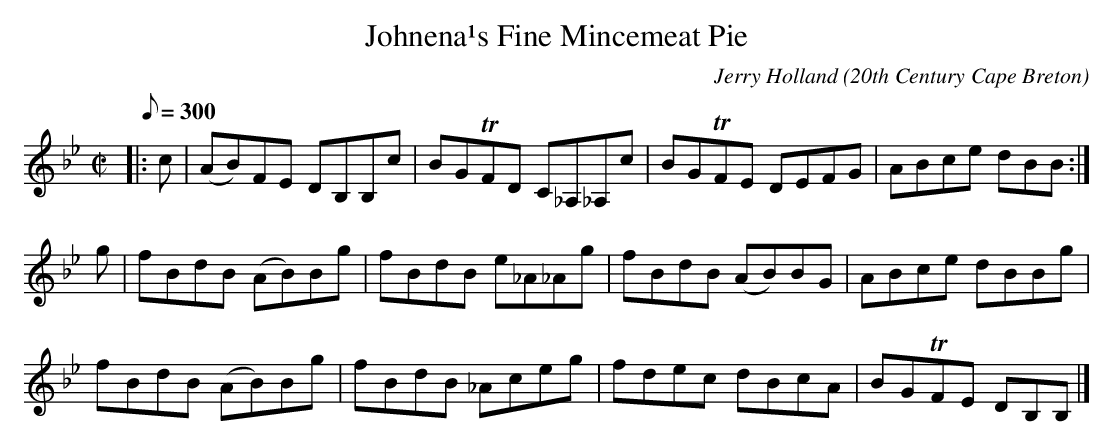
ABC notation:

X:1
T:Johnena¹s Fine Mincemeat Pie
C:Jerry Holland
O:20th Century Cape Breton
L:1/8
Q:300
M:C|
K:Bb
|:c|(AB)FE DB,B,c|BGTFD C_A,_A,c|BGTFE DEFG|ABce dBB:|!
g|fBdB (AB)Bg|fBdB e_A_Ag|fBdB (AB)BG|ABce dBBg|!
fBdB (AB)Bg|fBdB _Aceg|fdec dBcA|BGTFE DB,B,|]!
